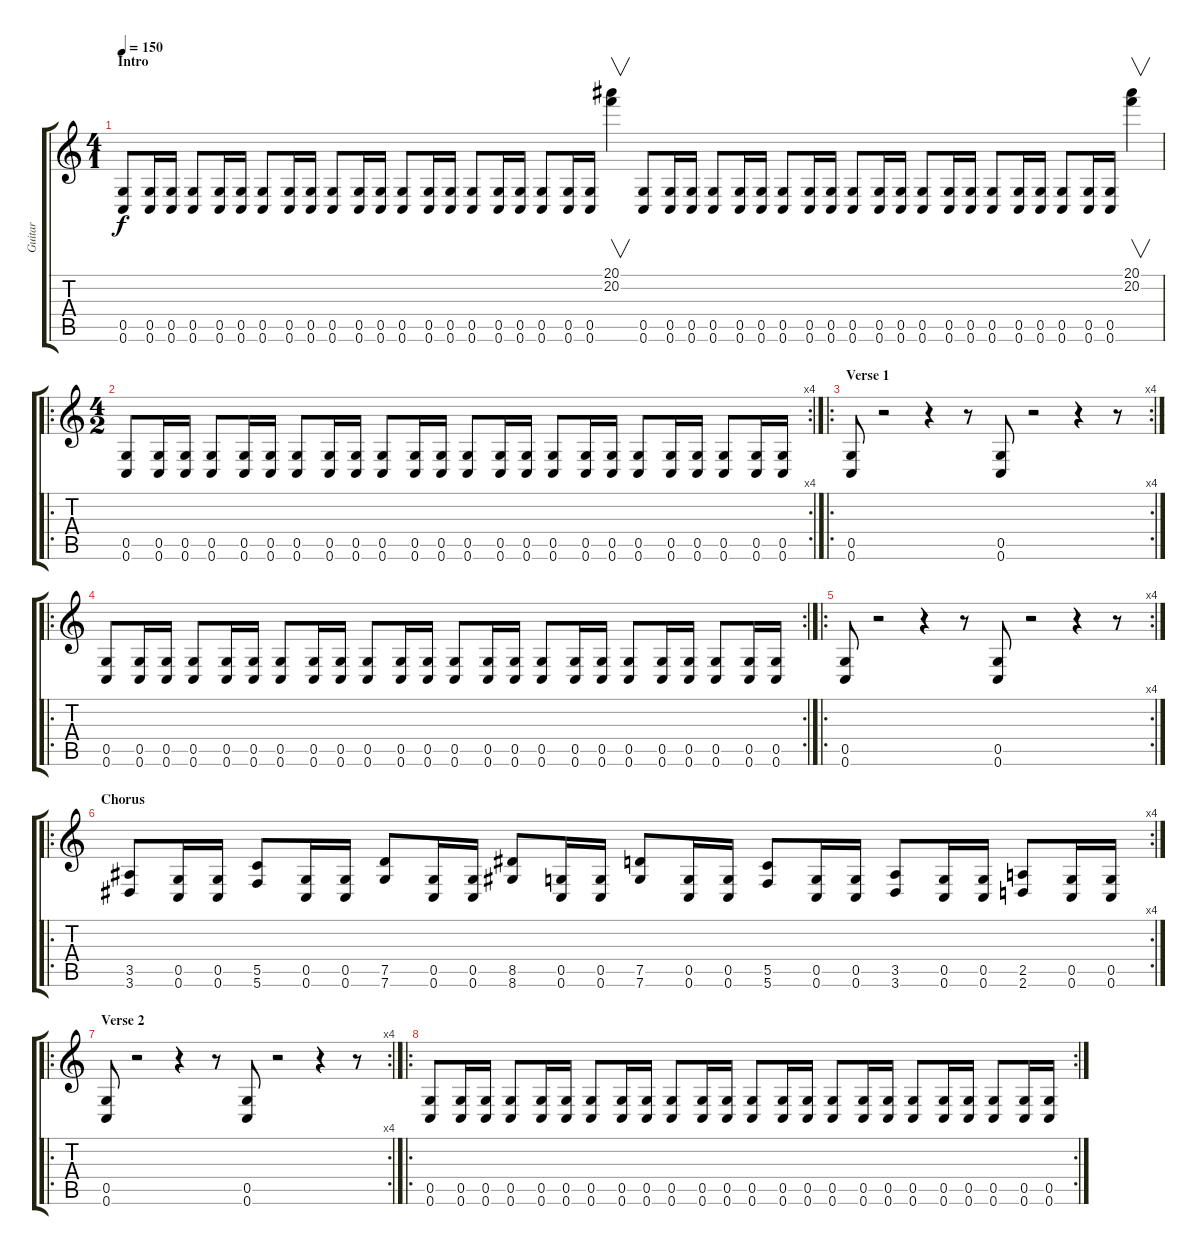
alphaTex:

\track ("Guitar" "Guitar") {instrument distortionguitar}
\staff {score tabs}
\tuning (D4 A3 F3 C3 G2 C2) {hide}
\ts (4 1)
\section ("" "Intro")
\tempo 150
\clef g2
\ks c
(0.5 0.6).8{dy f instrument distortionguitar} (0.5 0.6).16 (0.5 0.6).16 (0.5 0.6).8 (0.5 0.6).16 (0.5 0.6).16 (0.5 0.6).8 (0.5 0.6).16 (0.5 0.6).16 (0.5 0.6).8 (0.5 0.6).16 (0.5 0.6).16 (0.5 0.6).8 (0.5 0.6).16 (0.5 0.6).16 (0.5 0.6).8 (0.5 0.6).16 (0.5 0.6).16 (0.5 0.6).8 (0.5 0.6).16 (0.5 0.6).16 (20.1 20.2).4{v} (0.5 0.6).8 (0.5 0.6).16 (0.5 0.6).16 (0.5 0.6).8 (0.5 0.6).16 (0.5 0.6).16 (0.5 0.6).8 (0.5 0.6).16 (0.5 0.6).16 (0.5 0.6).8 (0.5 0.6).16 (0.5 0.6).16 (0.5 0.6).8 (0.5 0.6).16 (0.5 0.6).16 (0.5 0.6).8 (0.5 0.6).16 (0.5 0.6).16 (0.5 0.6).8 (0.5 0.6).16 (0.5 0.6).16 (20.1 20.2).4{v} |
\ro
\rc 4
\ts (4 2)
(0.5 0.6).8 (0.5 0.6).16 (0.5 0.6).16 (0.5 0.6).8 (0.5 0.6).16 (0.5 0.6).16 (0.5 0.6).8 (0.5 0.6).16 (0.5 0.6).16 (0.5 0.6).8 (0.5 0.6).16 (0.5 0.6).16 (0.5 0.6).8 (0.5 0.6).16 (0.5 0.6).16 (0.5 0.6).8 (0.5 0.6).16 (0.5 0.6).16 (0.5 0.6).8 (0.5 0.6).16 (0.5 0.6).16 (0.5 0.6).8 (0.5 0.6).16 (0.5 0.6).16 |
\ro
\rc 4
\section ("" "Verse 1")
(0.5 0.6).8 r.2 r.4 r.8 (0.5 0.6).8 r.2 r.4 r.8 |
\ro
\rc 2
(0.5 0.6).8 (0.5 0.6).16 (0.5 0.6).16 (0.5 0.6).8 (0.5 0.6).16 (0.5 0.6).16 (0.5 0.6).8 (0.5 0.6).16 (0.5 0.6).16 (0.5 0.6).8 (0.5 0.6).16 (0.5 0.6).16 (0.5 0.6).8 (0.5 0.6).16 (0.5 0.6).16 (0.5 0.6).8 (0.5 0.6).16 (0.5 0.6).16 (0.5 0.6).8 (0.5 0.6).16 (0.5 0.6).16 (0.5 0.6).8 (0.5 0.6).16 (0.5 0.6).16 |
\ro
\rc 4
(0.5 0.6).8 r.2 r.4 r.8 (0.5 0.6).8 r.2 r.4 r.8 |
\ro
\rc 4
\section ("" "Chorus")
(3.5 3.6).8 (0.5 0.6).16 (0.5 0.6).16 (5.5 5.6).8 (0.5 0.6).16 (0.5 0.6).16 (7.5 7.6).8 (0.5 0.6).16 (0.5 0.6).16 (8.5 8.6).8 (0.5 0.6).16 (0.5 0.6).16 (7.5 7.6).8 (0.5 0.6).16 (0.5 0.6).16 (5.5 5.6).8 (0.5 0.6).16 (0.5 0.6).16 (3.5 3.6).8 (0.5 0.6).16 (0.5 0.6).16 (2.5 2.6).8 (0.5 0.6).16 (0.5 0.6).16 |
\ro
\rc 4
\section ("" "Verse 2")
(0.5 0.6).8 r.2 r.4 r.8 (0.5 0.6).8 r.2 r.4 r.8 |
\ro
\rc 2
(0.5 0.6).8 (0.5 0.6).16 (0.5 0.6).16 (0.5 0.6).8 (0.5 0.6).16 (0.5 0.6).16 (0.5 0.6).8 (0.5 0.6).16 (0.5 0.6).16 (0.5 0.6).8 (0.5 0.6).16 (0.5 0.6).16 (0.5 0.6).8 (0.5 0.6).16 (0.5 0.6).16 (0.5 0.6).8 (0.5 0.6).16 (0.5 0.6).16 (0.5 0.6).8 (0.5 0.6).16 (0.5 0.6).16 (0.5 0.6).8 (0.5 0.6).16 (0.5 0.6).16
